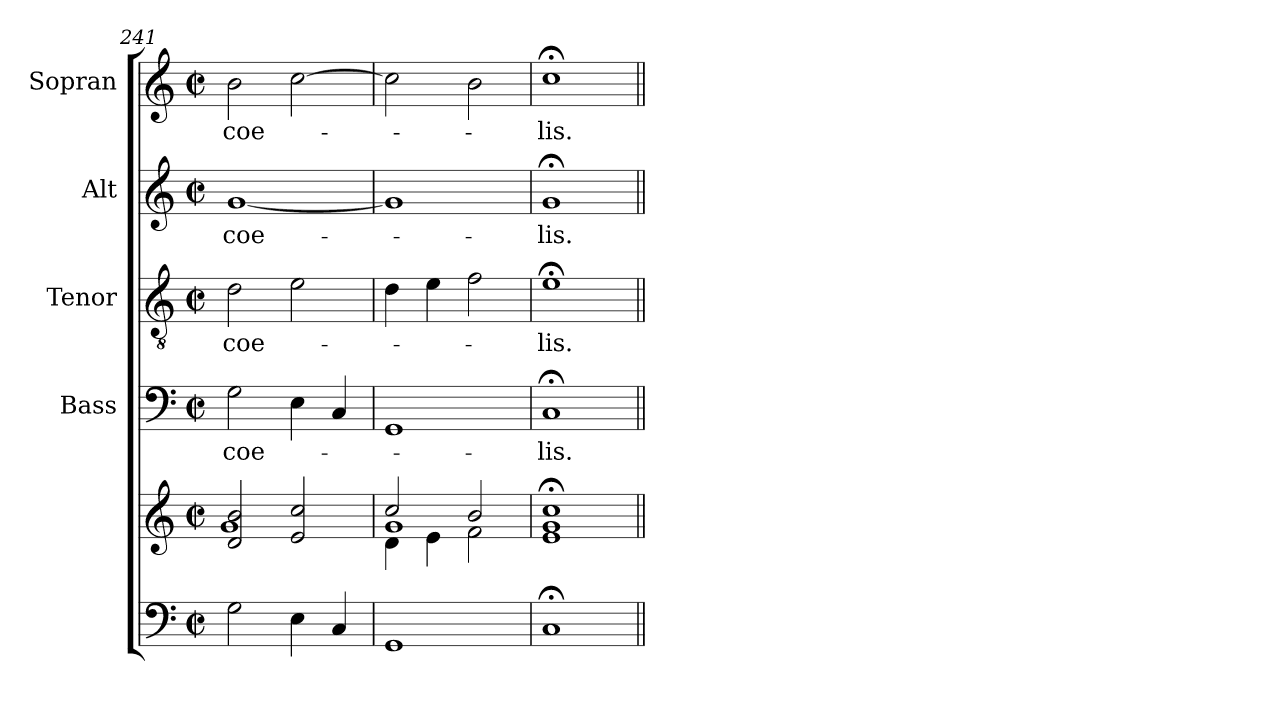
**kern	**kern	**kern	**text	**kern	**text	**kern	**text	**kern	**text
*part5	*part5	*part4	*part4	*part3	*part3	*part2	*part2	*part1	*part1
*staff6	*staff5	*staff4	*staff4	*staff3	*staff3	*staff2	*staff2	*staff1	*staff1
*	*	*I"Bass	*	*I"Tenor	*	*I"Alt	*	*I"Sopran	*
*	*	*I'B.	*	*I'T.	*	*I'A.	*	*I'S.	*
!!LO:PB:g=z
*clefF4	*clefG2	*clefF4	*	*clefGv2	*	*clefG2	*	*clefG2	*
*k[]	*k[]	*k[]	*	*k[]	*	*k[]	*	*k[]	*
*C:	*C:	*C:	*	*C:	*	*C:	*	*C:	*
*M2/2	*M2/2	*M2/2	*	*M2/2	*	*M2/2	*	*M2/2	*
*met(c|)	*met(c|)	*met(c|)	*	*met(c|)	*	*met(c|)	*	*met(c|)	*
=241	=241	=241	=241	=241	=241	=241	=241	=241	=241
*	*^	*	*	*	*	*	*	*	*
!	!	!	!	!LO:LY:b	!	!LO:LY:b	!	!LO:LY:b	!	!LO:LY:b
2G\	2d/ 2b/	1g	2G\	coe-	2d\	coe-	[1g	coe-	2b\	coe-
4E\	2e/ 2cc/	.	4E\	.	2e\	.	.	.	[2cc\	.
4C/	.	.	4C/	.	.	.	.	.	.	.
=242	=242	=242	=242	=242	=242	=242	=242	=242	=242	=242
*	*	*^	*	*	*	*	*	*	*	*
1GG	2cc/	4d\	1g	1GG	.	4d\	.	1g]	.	2cc\]	.
.	.	4e\	.	.	.	4e\	.	.	.	.	.
.	2b/	2f\	.	.	.	2f\	.	.	.	2b\	.
*	*	*v	*v	*	*	*	*	*	*	*	*
=243	=243	=243	=243	=243	=243	=243	=243	=243	=243	=243
!	!	!	!	!LO:LY:b	!	!LO:LY:b	!	!LO:LY:b	!	!LO:LY:b
*	*v	*v	*	*	*	*	*	*	*	*
1C;<	1e;< 1g;< 1cc;<	1C;<	-lis.	1e;<	-lis.	1g;<	-lis.	1cc;<	-lis.
=||	=||	=||	=||	=||	=||	=||	=||	=||	=||
*-	*-	*-	*-	*-	*-	*-	*-	*-	*-
